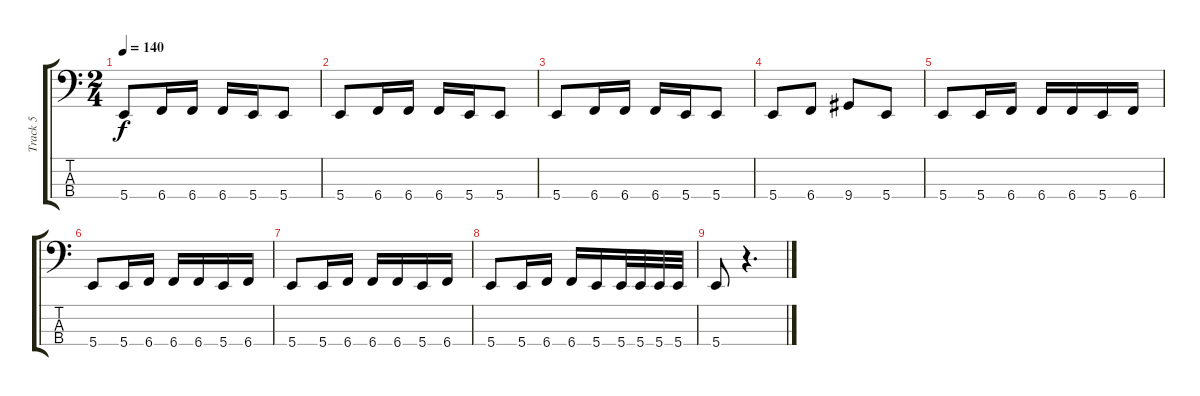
\track ("Track 5" "Track 5") {instrument electricbasspick}
\staff {score tabs}
\tuning (E2 B1 Gb1 B0) {hide}
\ts (2 4)
\tempo 140
\clef f4
\ks c
5.4.8{dy f} 6.4.16 6.4.16 6.4.16 5.4.16 5.4.8 |
5.4.8 6.4.16 6.4.16 6.4.16 5.4.16 5.4.8 |
5.4.8 6.4.16 6.4.16 6.4.16 5.4.16 5.4.8 |
5.4.8 6.4.8 9.4.8 5.4.8 |
5.4.8 5.4.16 6.4.16 6.4.16 6.4.16 5.4.16 6.4.16 |
5.4.8 5.4.16 6.4.16 6.4.16 6.4.16 5.4.16 6.4.16 |
5.4.8 5.4.16 6.4.16 6.4.16 6.4.16 5.4.16 6.4.16 |
5.4.8 5.4.16 6.4.16 6.4.16 5.4.16 5.4.32 5.4.32 5.4.32 5.4.32 |
5.4.8 r.4{d}
